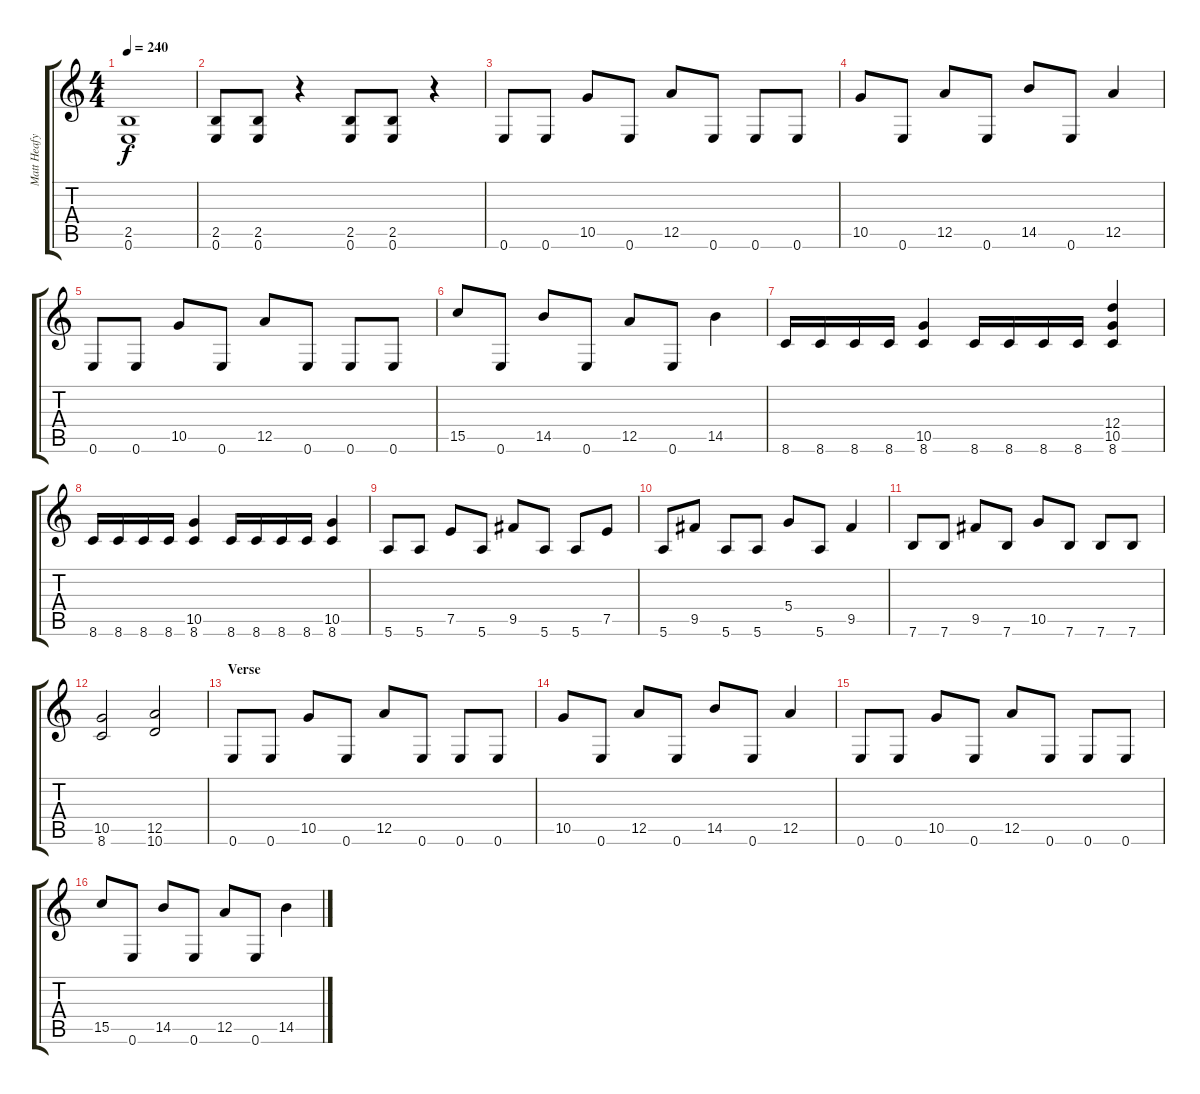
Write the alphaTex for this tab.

\track ("Matt Heafy (Guitar)" "Matt Heafy") {instrument overdrivenguitar}
\staff {score tabs}
\tuning (E4 B3 G3 D3 A2 E2) {hide}
\ts (4 4)
\tempo 240
\clef g2
\ks c
(2.5 0.6).1{dy f instrument overdrivenguitar} |
(2.5 0.6).8 (2.5 0.6).8 r.4 (2.5 0.6).8 (2.5 0.6).8 r.4 |
0.6.8 0.6.8 10.5.8 0.6.8 12.5.8 0.6.8 0.6.8 0.6.8 |
10.5.8 0.6.8 12.5.8 0.6.8 14.5.8 0.6.8 12.5.4 |
0.6.8 0.6.8 10.5.8 0.6.8 12.5.8 0.6.8 0.6.8 0.6.8 |
15.5.8 0.6.8 14.5.8 0.6.8 12.5.8 0.6.8 14.5.4 |
8.6.16 8.6.16 8.6.16 8.6.16 (10.5 8.6).4 8.6.16 8.6.16 8.6.16 8.6.16 (12.4 10.5 8.6).4 |
8.6.16 8.6.16 8.6.16 8.6.16 (10.5 8.6).4 8.6.16 8.6.16 8.6.16 8.6.16 (10.5 8.6).4 |
5.6.8 5.6.8 7.5.8 5.6.8 9.5.8 5.6.8 5.6.8 7.5.8 |
5.6.8 9.5.8 5.6.8 5.6.8 5.4.8 5.6.8 9.5.4 |
7.6.8 7.6.8 9.5.8 7.6.8 10.5.8 7.6.8 7.6.8 7.6.8 |
(10.5 8.6).2 (12.5 10.6).2 |
\section ("" "Verse")
0.6.8 0.6.8 10.5.8 0.6.8 12.5.8 0.6.8 0.6.8 0.6.8 |
10.5.8 0.6.8 12.5.8 0.6.8 14.5.8 0.6.8 12.5.4 |
0.6.8 0.6.8 10.5.8 0.6.8 12.5.8 0.6.8 0.6.8 0.6.8 |
15.5.8 0.6.8 14.5.8 0.6.8 12.5.8 0.6.8 14.5.4
